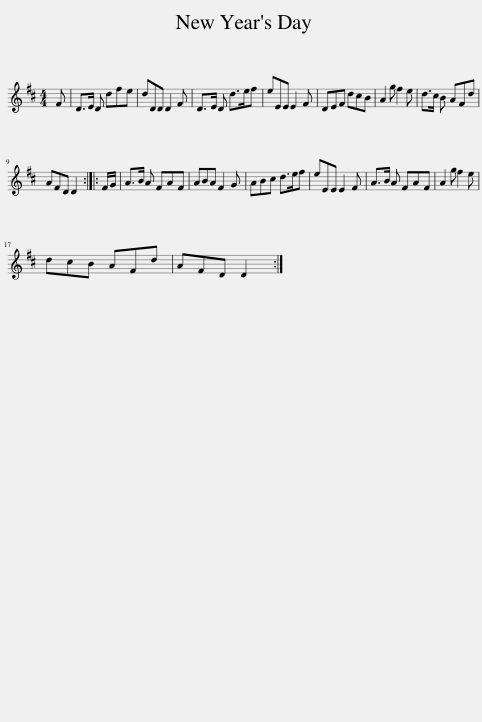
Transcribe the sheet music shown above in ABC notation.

X:1
L:1/8
M:4/4
I:linebreak $
K:D
V:1 treble
V:1
 F | D>E D dfe | dDD D2 F | D>E D d>ef | eEE E2 F | %5
 DEF dcB | A2 g f2 e | d>c B AFd |$ AFD D2 :: F/G/ | %10
 A>B A FAF | ABA F2 G | ABc d>ef | eEE E2 F | A>B A FAF | %15
 A2 g f2 e |$ dcB AFd | AFD D2 :| %18
